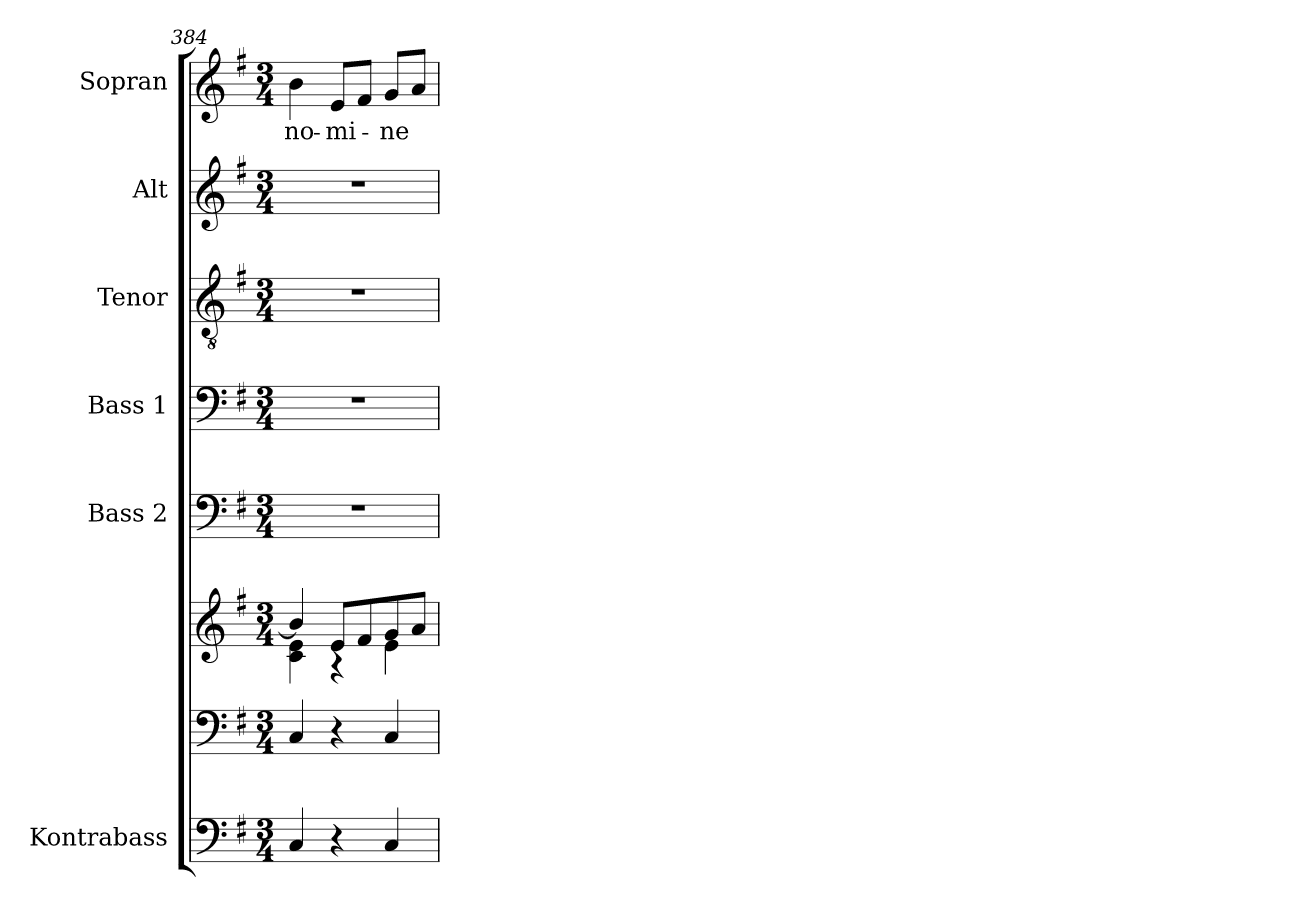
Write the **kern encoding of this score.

**kern	**kern	**kern	**kern	**kern	**kern	**kern	**kern	**text
*part7	*part6	*part6	*part5	*part4	*part3	*part2	*part1	*part1
*staff8	*staff7	*staff6	*staff5	*staff4	*staff3	*staff2	*staff1	*staff1
*I"Kontrabass	*	*	*I"Bass 2	*I"Bass 1	*I"Tenor	*I"Alt	*I"Sopran	*
*I'Kb.	*	*	*I'B. 2	*I'B. 1	*I'T.	*I'A.	*I'S.	*
*clefF4	*clefF4	*clefG2	*clefF4	*clefF4	*clefGv2	*clefG2	*clefG2	*
*ITrd7c12	*	*	*	*	*	*	*	*
*k[f#]	*k[f#]	*k[f#]	*k[f#]	*k[f#]	*k[f#]	*k[f#]	*k[f#]	*
*G:	*G:	*G:	*G:	*G:	*G:	*G:	*G:	*
*M3/4	*M3/4	*M3/4	*M3/4	*M3/4	*M3/4	*M3/4	*M3/4	*
=384	=384	=384	=384	=384	=384	=384	=384	=384
*	*	*^	*	*	*	*	*	*
!	!	!	!	!	!	!	!	!	!LO:LY:b
4CC/	4C/	4b/]	4c\ 4e\	2.r	2.r	2.r	2.r	4b\	no-
!	!	!	!	!	!	!	!	!	!LO:LY:b
4r	4r	8e/L	4rG	.	.	.	.	8e/L	-mi-
.	.	8f#/	.	.	.	.	.	8f#/J	.
!	!	!	!	!	!	!	!	!	!LO:LY:b
4CC/	4C/	8g/	4e\	.	.	.	.	8g/L	-ne
.	.	8a/J	.	.	.	.	.	8a/J	.
*	*	*v	*v	*	*	*	*	*	*
=	=	=	=	=	=	=	=	=
*-	*-	*-	*-	*-	*-	*-	*-	*-
